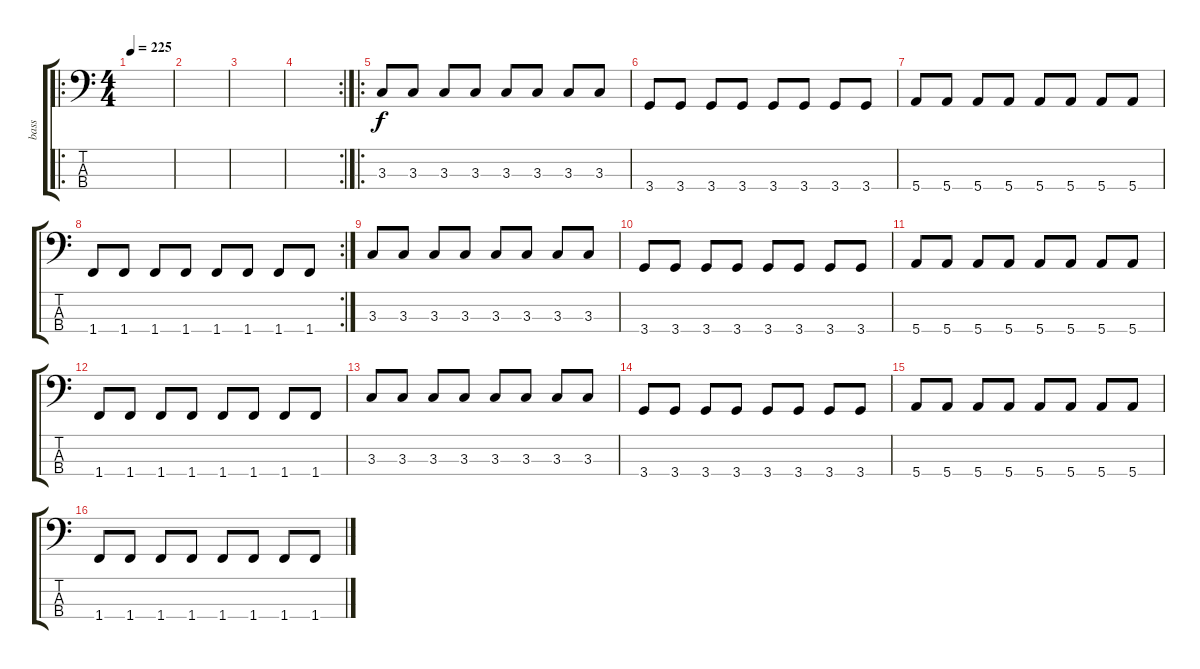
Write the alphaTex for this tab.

\track ("bass" "bass") {instrument electricbassfinger}
\staff {score tabs}
\tuning (G2 D2 A1 E1) {hide}
\ro
\ts (4 4)
\tempo 225
\clef f4
\ks c
|
|
|
\rc 2
|
\ro
3.3.8 3.3.8 3.3.8 3.3.8 3.3.8 3.3.8 3.3.8 3.3.8 |
3.4.8 3.4.8 3.4.8 3.4.8 3.4.8 3.4.8 3.4.8 3.4.8 |
5.4.8 5.4.8 5.4.8 5.4.8 5.4.8 5.4.8 5.4.8 5.4.8 |
\rc 2
1.4.8 1.4.8 1.4.8 1.4.8 1.4.8 1.4.8 1.4.8 1.4.8 |
3.3.8 3.3.8 3.3.8 3.3.8 3.3.8 3.3.8 3.3.8 3.3.8 |
3.4.8 3.4.8 3.4.8 3.4.8 3.4.8 3.4.8 3.4.8 3.4.8 |
5.4.8 5.4.8 5.4.8 5.4.8 5.4.8 5.4.8 5.4.8 5.4.8 |
1.4.8 1.4.8 1.4.8 1.4.8 1.4.8 1.4.8 1.4.8 1.4.8 |
3.3.8 3.3.8 3.3.8 3.3.8 3.3.8 3.3.8 3.3.8 3.3.8 |
3.4.8 3.4.8 3.4.8 3.4.8 3.4.8 3.4.8 3.4.8 3.4.8 |
5.4.8 5.4.8 5.4.8 5.4.8 5.4.8 5.4.8 5.4.8 5.4.8 |
1.4.8 1.4.8 1.4.8 1.4.8 1.4.8 1.4.8 1.4.8 1.4.8
